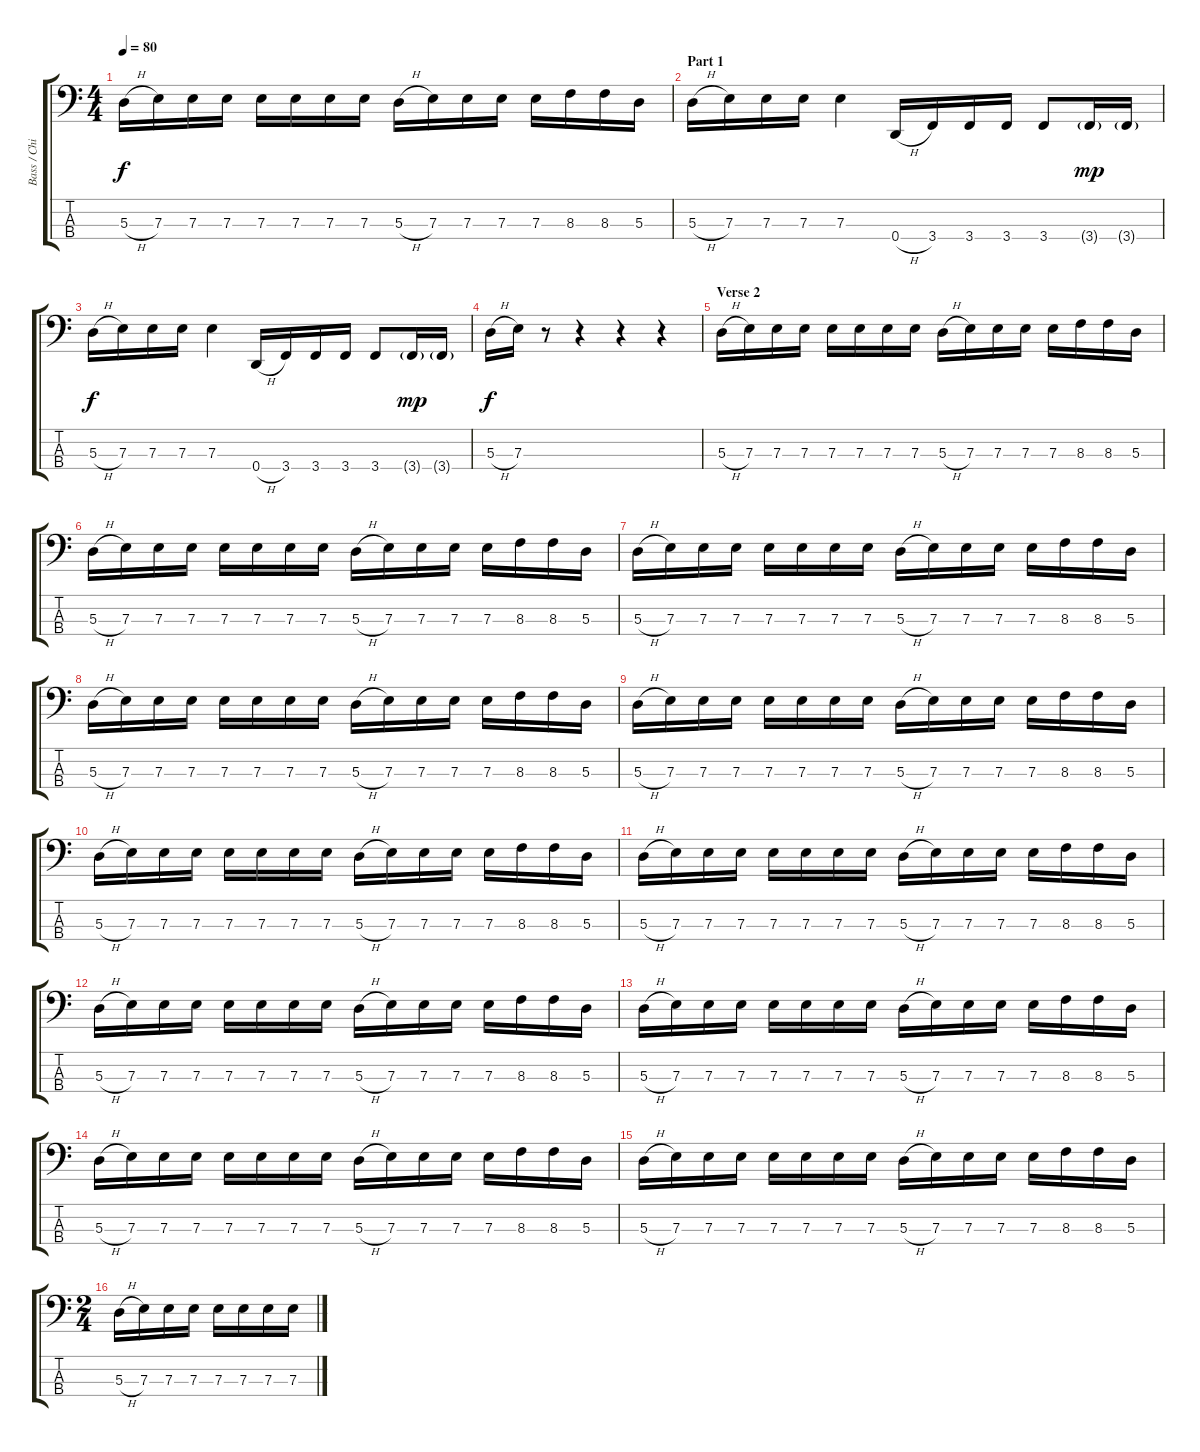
\track ("Bass / Chi Cheng" "Bass / Chi") {instrument electricbassfinger}
\staff {score tabs}
\tuning (G2 D2 A1 D1) {hide}
\ts (4 4)
\tempo 80
\clef f4
\ks c
5.3{h}.16{dy f} 7.3.16 7.3.16 7.3.16 7.3.16 7.3.16 7.3.16 7.3.16 5.3{h}.16 7.3.16 7.3.16 7.3.16 7.3.16 8.3.16 8.3.16 5.3.16 |
\section ("" "Part 1")
5.3{h}.16 7.3.16 7.3.16 7.3.16 7.3.4 0.4{h}.16 3.4.16 3.4.16 3.4.16 3.4.8 3.4{g}.16{dy mp} 3.4{g}.16 |
5.3{h}.16{dy f} 7.3.16 7.3.16 7.3.16 7.3.4 0.4{h}.16 3.4.16 3.4.16 3.4.16 3.4.8 3.4{g}.16{dy mp} 3.4{g}.16 |
5.3{h}.16{dy f} 7.3.16 r.8 r.4 r.4 r.4 |
\section ("" "Verse 2")
5.3{h}.16 7.3.16 7.3.16 7.3.16 7.3.16 7.3.16 7.3.16 7.3.16 5.3{h}.16 7.3.16 7.3.16 7.3.16 7.3.16 8.3.16 8.3.16 5.3.16 |
5.3{h}.16 7.3.16 7.3.16 7.3.16 7.3.16 7.3.16 7.3.16 7.3.16 5.3{h}.16 7.3.16 7.3.16 7.3.16 7.3.16 8.3.16 8.3.16 5.3.16 |
5.3{h}.16 7.3.16 7.3.16 7.3.16 7.3.16 7.3.16 7.3.16 7.3.16 5.3{h}.16 7.3.16 7.3.16 7.3.16 7.3.16 8.3.16 8.3.16 5.3.16 |
5.3{h}.16 7.3.16 7.3.16 7.3.16 7.3.16 7.3.16 7.3.16 7.3.16 5.3{h}.16 7.3.16 7.3.16 7.3.16 7.3.16 8.3.16 8.3.16 5.3.16 |
5.3{h}.16 7.3.16 7.3.16 7.3.16 7.3.16 7.3.16 7.3.16 7.3.16 5.3{h}.16 7.3.16 7.3.16 7.3.16 7.3.16 8.3.16 8.3.16 5.3.16 |
5.3{h}.16 7.3.16 7.3.16 7.3.16 7.3.16 7.3.16 7.3.16 7.3.16 5.3{h}.16 7.3.16 7.3.16 7.3.16 7.3.16 8.3.16 8.3.16 5.3.16 |
5.3{h}.16 7.3.16 7.3.16 7.3.16 7.3.16 7.3.16 7.3.16 7.3.16 5.3{h}.16 7.3.16 7.3.16 7.3.16 7.3.16 8.3.16 8.3.16 5.3.16 |
5.3{h}.16 7.3.16 7.3.16 7.3.16 7.3.16 7.3.16 7.3.16 7.3.16 5.3{h}.16 7.3.16 7.3.16 7.3.16 7.3.16 8.3.16 8.3.16 5.3.16 |
5.3{h}.16 7.3.16 7.3.16 7.3.16 7.3.16 7.3.16 7.3.16 7.3.16 5.3{h}.16 7.3.16 7.3.16 7.3.16 7.3.16 8.3.16 8.3.16 5.3.16 |
5.3{h}.16 7.3.16 7.3.16 7.3.16 7.3.16 7.3.16 7.3.16 7.3.16 5.3{h}.16 7.3.16 7.3.16 7.3.16 7.3.16 8.3.16 8.3.16 5.3.16 |
5.3{h}.16 7.3.16 7.3.16 7.3.16 7.3.16 7.3.16 7.3.16 7.3.16 5.3{h}.16 7.3.16 7.3.16 7.3.16 7.3.16 8.3.16 8.3.16 5.3.16 |
\ts (2 4)
5.3{h}.16 7.3.16 7.3.16 7.3.16 7.3.16 7.3.16 7.3.16 7.3.16
